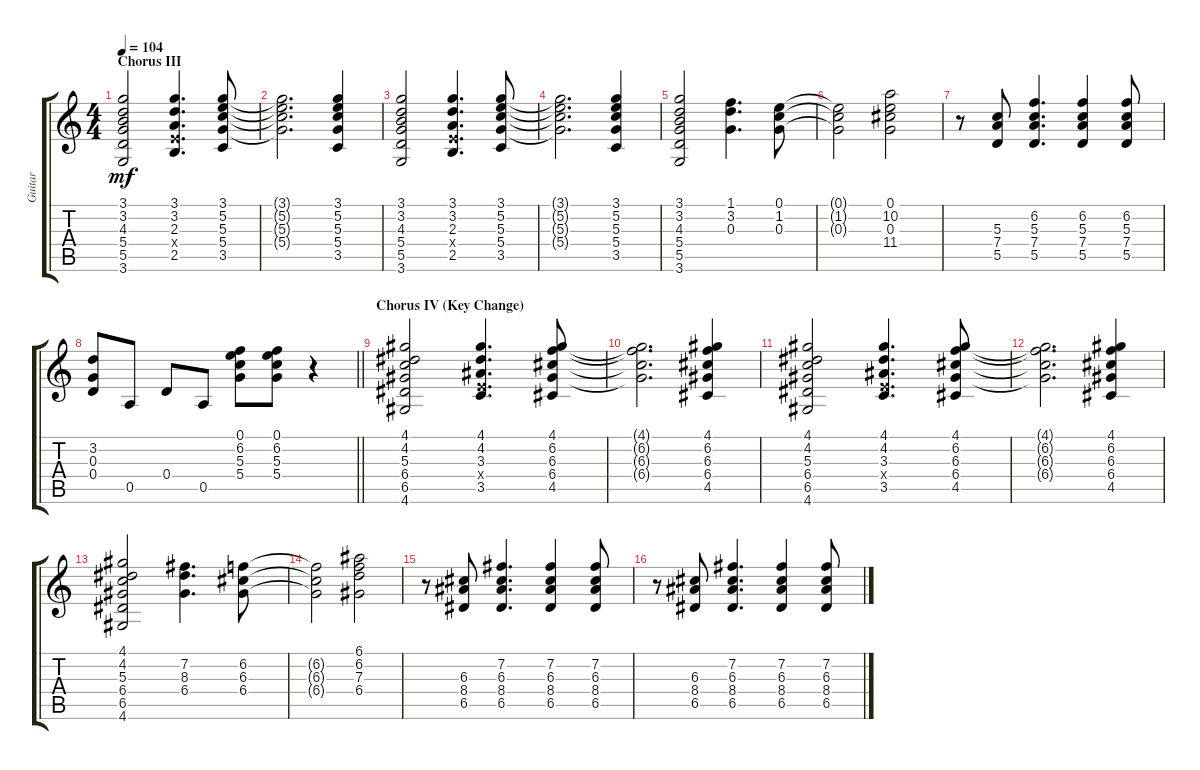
\track ("Guitar" "Guitar") {instrument acousticguitarsteel}
\staff {score tabs}
\tuning (E4 B3 G3 D3 A2 E2) {hide}
\ts (4 4)
\section ("" "Chorus III")
\tempo 104
\clef g2
\ks c
(3.1 3.2 4.3 5.4 5.5 3.6).2{dy mf} (3.1 3.2 2.3 2.4{x} 2.5).4{d} (3.1 5.2 5.3 5.4 3.5).8 |
(3.1{t} 5.2{t} 5.3{t} 5.4{t}).2{d} (3.1 5.2 5.3 5.4 3.5).4 |
(3.1 3.2 4.3 5.4 5.5 3.6).2 (3.1 3.2 2.3 2.4{x} 2.5).4{d} (3.1 5.2 5.3 5.4 3.5).8 |
(3.1{t} 5.2{t} 5.3{t} 5.4{t}).2{d} (3.1 5.2 5.3 5.4 3.5).4 |
(3.1 3.2 4.3 5.4 5.5 3.6).2 (1.1 3.2 0.3).4{d} (0.1 1.2 0.3).8 |
(0.1{t} 1.2{t} 0.3{t}).2 (0.1 10.2 0.3 11.4).2 |
r.8 (5.3 7.4 5.5).8 (6.2 5.3 7.4 5.5).4{d} (6.2 5.3 7.4 5.5).4 (6.2 5.3 7.4 5.5).8 |
\barLineRight lightlight
(3.2 0.3 0.4).8 0.5.8 0.4.8 0.5.8 (0.1 6.2 5.3 5.4).8 (0.1 6.2 5.3 5.4).8 r.4 |
\section ("" "Chorus IV (Key Change)")
(4.1 4.2 5.3 6.4 6.5 4.6).2 (4.1 4.2 3.3 2.4{x} 3.5).4{d} (4.1 6.2 6.3 6.4 4.5).8 |
(4.1{t} 6.2{t} 6.3{t} 6.4{t}).2{d} (4.1 6.2 6.3 6.4 4.5).4 |
(4.1 4.2 5.3 6.4 6.5 4.6).2 (4.1 4.2 3.3 2.4{x} 3.5).4{d} (4.1 6.2 6.3 6.4 4.5).8 |
(4.1{t} 6.2{t} 6.3{t} 6.4{t}).2{d} (4.1 6.2 6.3 6.4 4.5).4 |
(4.1 4.2 5.3 6.4 6.5 4.6).2 (7.2 8.3 6.4).4{d} (6.2 6.3 6.4).8 |
(6.2{t} 6.3{t} 6.4{t}).2 (6.1 6.2 7.3 6.4).2 |
r.8 (6.3 8.4 6.5).8 (7.2 6.3 8.4 6.5).4{d} (7.2 6.3 8.4 6.5).4 (7.2 6.3 8.4 6.5).8 |
r.8 (6.3 8.4 6.5).8 (7.2 6.3 8.4 6.5).4{d} (7.2 6.3 8.4 6.5).4 (7.2 6.3 8.4 6.5).8
